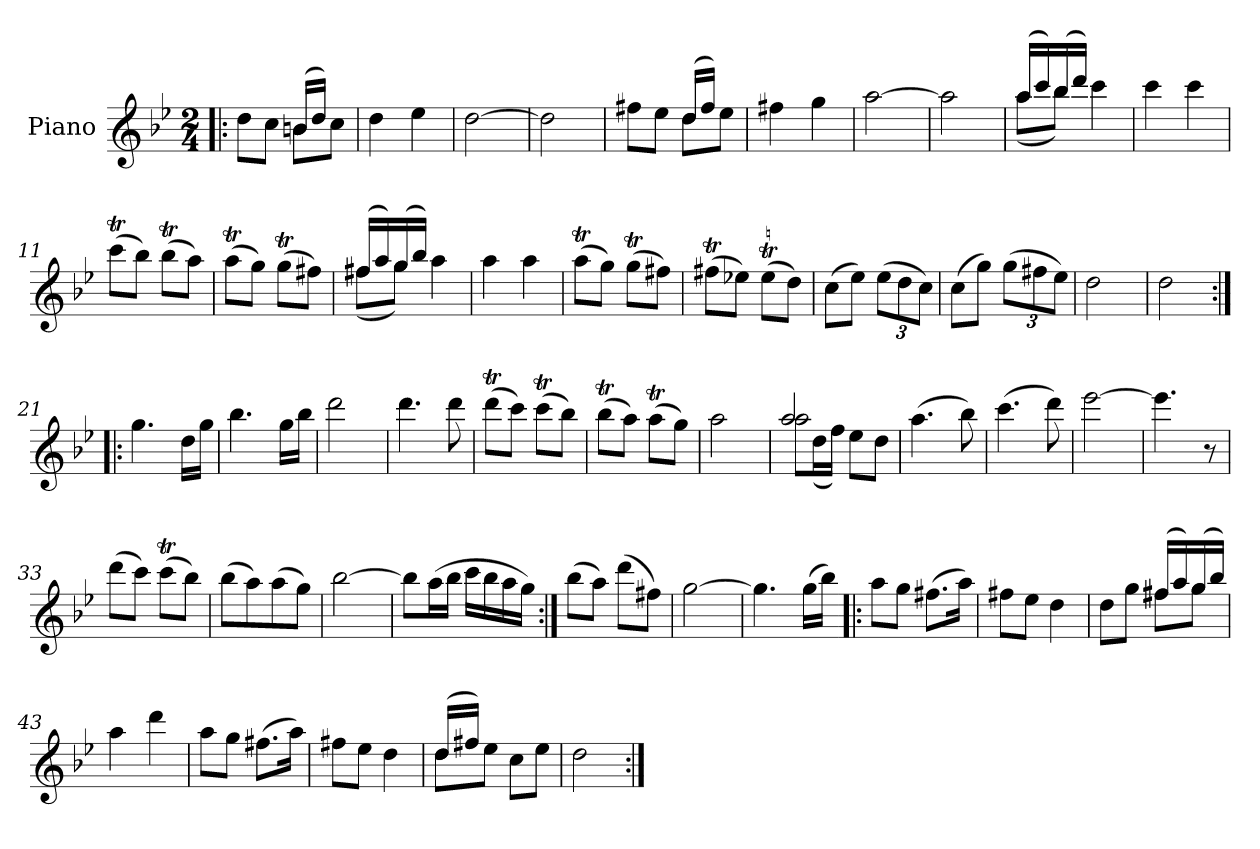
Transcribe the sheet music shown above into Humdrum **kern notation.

**kern
*part1
*staff1
*I"Piano
*I'Pno.
*clefG2
*k[b-e-]
*g:
*M2/4
=1!|:
*^
4ryy	8dd\L
.	8cc\J
(>16bn/LL	8b\L
16dd/JJ)	.
8ryy	8cc\J
*v	*v
=2
4dd\
4ee-\
=3
[2dd\
=4
2dd\]
=5
*^
4ryy	8ff#X\L
.	8ee-\J
(>16dd/LL	8dd\L
16ff#/JJ)	.
8ryy	8ee-\J
*v	*v
!!LO:LB:g=z
=6
4ff#X\
4gg\
=7
[2aa\
=8
2aa\]
=9
*^
(>16aa/LL	(<8aa\L
16ccc/)	.
(>16bb-/	8bb-\J)
16ddd/JJ)	.
4ryy	4ccc\
*v	*v
=10
4ccc\
4ccc\
=11
(>8cccT\L
8bb-\J)
(>8bb-T\L
8aa\J)
=12
(>8aat\L
8gg\J)
(>8ggT\L
8ff#X\J)
!!LO:LB:g=z
=13
*^
(>16ff#X/LL	(<8ff#\L
16aa/)	.
(>16gg/	8gg\J)
16bb-/JJ)	.
4ryy	4aa\
*v	*v
=14
4aa\
4aa\
=15
(>8aat\L
8gg\J)
(>8ggT\L
8ff#X\J)
=16
(>8ff#Xt\L
8ee-X\J)
(>8ee-T\L
8dd\J)
=17
(>8cc\L
8ee-\J)
*Xbrackettup
(>12ee-\L
12dd\
12cc\J)
!!LO:LB:g=z
=18
(>8cc\L
8gg\J)
(>12gg\L
12ff#X\
12ee-\J)
=19
2dd\
=20
2dd\
=21:|!|:
4.gg\
16dd\LL
16gg\JJ
=22
4.bb-\
16gg\LL
16bb-\JJ
=23
2ddd\
=24
4.ddd\
8ddd\
!!LO:LB:g=z
=25
(>8dddt\L
8ccc\J)
(>8cccT\L
8bb-\J)
=26
(>8bb-T\L
8aa\J)
(>8aat\L
8gg\J)
=27
2aa\
=28
*^
!	!LO:N:head=open
2aa/	8aa\L
.	(<16dd\L
.	16ff\JJ)
.	8ee-\L
.	8dd\J
*v	*v
=29
(>4.aa\
8bb-\)
=30
(>4.ccc\
8ddd\)
!!LO:LB:g=z
=31
[2eee-\
=32
4.eee-\]
8r
=33
(>8ddd\L
8ccc\J)
(>8cccT\L
8bb-\J)
=34
(>8bb-\L
8aa\)
(>8aa\
8gg\J)
=35
[2bb-\
=36
8bb-\L]
(>16aa\L
16bb-\JJ
16ccc\LL
16bb-\
16aa\
16gg\JJ)
!!LO:LB:g=z
=37:|!
(>8bb-\L
8aa\J)
(>8ddd\L
8ff#X\J)
=38
[2gg\
=39
4.gg\]
(>16gg\LL
16bb-\JJ)
=40!|:
8aa\L
8gg\J
(>8.ff#X\L
16aa\Jk)
=41
8ff#X\L
8ee-\J
4dd\
!!LO:LB:g=z
=42
*^
4ryy	8dd\L
.	8gg\J
(>16ff#X/LL	8ff#\L
16aa/)	.
(>16gg/	8gg\J
16bb-/JJ)	.
*v	*v
=43
4aa\
4ddd\
=44
8aa\L
8gg\J
(>8.ff#X\L
16aa\Jk)
=45
8ff#X\L
8ee-\J
4dd\
=46
*^
(>16dd/LL	8dd\L
16ff#X/JJ)	.
4.ryy	8ee-\J
.	8cc\L
.	8ee-\J
*v	*v
=47
2dd\
=:|!
*-
